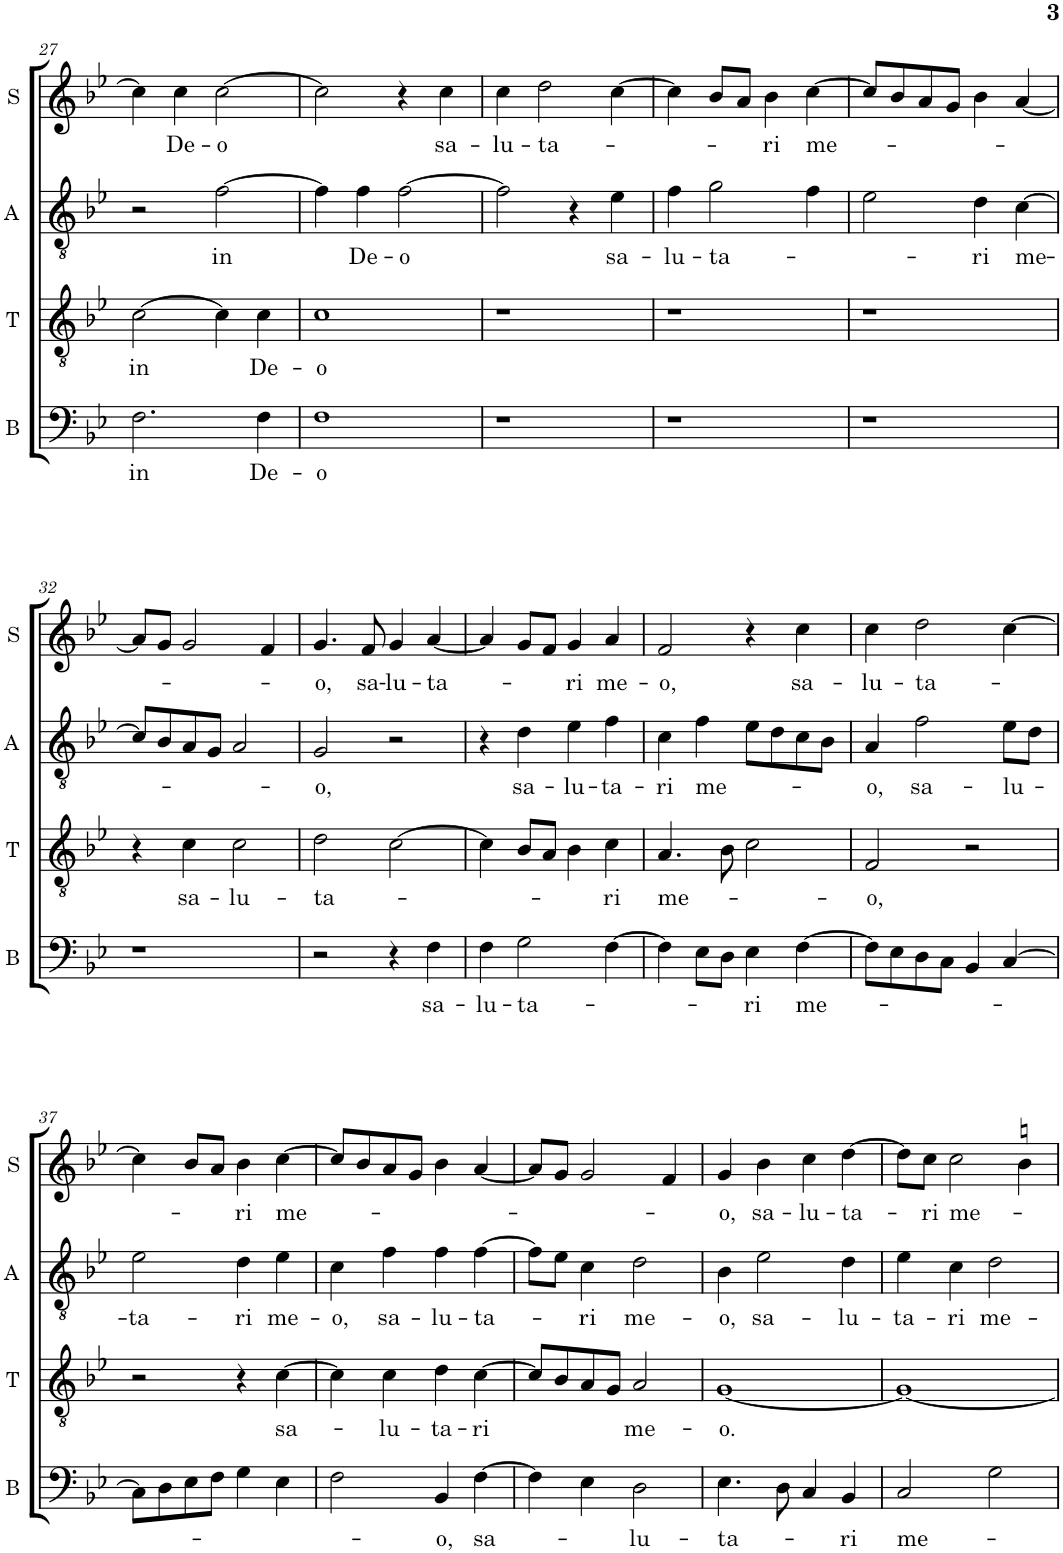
**kern	**text	**kern	**text	**kern	**text	**kern	**text
*part4	*part4	*part3	*part3	*part2	*part2	*part1	*part1
*staff4	*staff4	*staff3	*staff3	*staff2	*staff2	*staff1	*staff1
*I"B	*	*I"T	*	*I"A	*	*I"S	*
*I'B	*	*I'T	*	*I'A	*	*I'S	*
!!LO:PB:g=z
*clefF4	*	*clefGv2	*	*clefGv2	*	*clefG2	*
*k[b-e-]	*	*k[b-e-]	*	*k[b-e-]	*	*k[b-e-]	*
*M2/2	*	*M2/2	*	*M2/2	*	*M2/2	*
*met(c|)	*	*met(c|)	*	*met(c|)	*	*met(c|)	*
=27	=27	=27	=27	=27	=27	=27	=27
!	!LO:LY:b	!	!LO:LY:b	!	!	!	!
2.F\	in	[2c\	in	2r	.	4cc\]	.
!	!	!	!	!	!	!	!LO:LY:b
.	.	.	.	.	.	4cc\	De-
!	!	!	!	!	!LO:LY:b	!	!LO:LY:b
.	.	4c\]	.	[2f\	in	[2cc\	-o
!	!LO:LY:b	!	!LO:LY:b	!	!	!	!
4F\	De-	4c\	De-	.	.	.	.
=28	=28	=28	=28	=28	=28	=28	=28
!	!LO:LY:b	!	!LO:LY:b	!	!	!	!
1F	-o	1c	-o	4f\]	.	2cc\]	.
!	!	!	!	!	!LO:LY:b	!	!
.	.	.	.	4f\	De-	.	.
!	!	!	!	!	!LO:LY:b	!	!
.	.	.	.	[2f\	-o	4r	.
!	!	!	!	!	!	!	!LO:LY:b
.	.	.	.	.	.	4cc\	sa-
=29	=29	=29	=29	=29	=29	=29	=29
!	!	!	!	!	!	!	!LO:LY:b
1r	.	1r	.	2f\]	.	4cc\	-lu-
!	!	!	!	!	!	!	!LO:LY:b
.	.	.	.	.	.	2dd\	-ta-
.	.	.	.	4r	.	.	.
!	!	!	!	!	!LO:LY:b	!	!
.	.	.	.	4e-\	sa-	[4cc\	.
=30	=30	=30	=30	=30	=30	=30	=30
!	!	!	!	!	!LO:LY:b	!	!
1r	.	1r	.	4f\	-lu-	4cc\]	.
!	!	!	!	!	!LO:LY:b	!	!
.	.	.	.	2g\	-ta-	8b-/L	.
.	.	.	.	.	.	8a/J	.
!	!	!	!	!	!	!	!LO:LY:b
.	.	.	.	.	.	4b-\	-ri
!	!	!	!	!	!	!	!LO:LY:b
.	.	.	.	4f\	.	[4cc\	me-
=31	=31	=31	=31	=31	=31	=31	=31
1r	.	1r	.	2e-\	.	8cc/L]	.
.	.	.	.	.	.	8b-/	.
.	.	.	.	.	.	8a/	.
.	.	.	.	.	.	8g/J	.
!	!	!	!	!	!LO:LY:b	!	!
.	.	.	.	4d\	-ri	4b-\	.
!	!	!	!	!	!LO:LY:b	!	!
.	.	.	.	[4c\	me-	[4a/	.
!!LO:LB:g=z
=32	=32	=32	=32	=32	=32	=32	=32
1r	.	4r	.	8c/L]	.	8a/L]	.
.	.	.	.	8B-/	.	8g/J	.
!	!	!	!LO:LY:b	!	!	!	!
.	.	4c\	sa-	8A/	.	2g/	.
.	.	.	.	8G/J	.	.	.
!	!	!	!LO:LY:b	!	!	!	!
.	.	2c\	-lu-	2A/	.	.	.
.	.	.	.	.	.	4f/	.
=33	=33	=33	=33	=33	=33	=33	=33
!	!	!	!LO:LY:b	!	!LO:LY:b	!	!LO:LY:b
2r	.	2d\	-ta-	2G/	-o,	4.g/	-o,
!	!	!	!	!	!	!	!LO:LY:b
.	.	.	.	.	.	8f/	sa-
!	!	!	!	!	!	!	!LO:LY:b
4r	.	[2c\	.	2r	.	4g/	-lu-
!	!LO:LY:b	!	!	!	!	!	!LO:LY:b
4F\	sa-	.	.	.	.	[4a/	-ta-
=34	=34	=34	=34	=34	=34	=34	=34
!	!LO:LY:b	!	!	!	!	!	!
4F\	-lu-	4c\]	.	4r	.	4a/]	.
!	!LO:LY:b	!	!	!	!LO:LY:b	!	!
2G\	-ta-	8B-/L	.	4d\	sa-	8g/L	.
.	.	8A/J	.	.	.	8f/J	.
!	!	!	!	!	!LO:LY:b	!	!LO:LY:b
.	.	4B-\	.	4e-\	-lu-	4g/	-ri
!	!	!	!LO:LY:b	!	!LO:LY:b	!	!LO:LY:b
[4F\	.	4c\	-ri	4f\	-ta-	4a/	me-
=35	=35	=35	=35	=35	=35	=35	=35
!	!	!	!LO:LY:b	!	!LO:LY:b	!	!LO:LY:b
4F\]	.	4.A/	me-	4c\	-ri	2f/	-o,
!	!	!	!	!	!LO:LY:b	!	!
8E-\L	.	.	.	4f\	me-	.	.
8D\J	.	8B-\	.	.	.	.	.
!	!LO:LY:b	!	!	!	!	!	!
4E-\	-ri	2c\	.	8e-\L	.	4r	.
.	.	.	.	8d\	.	.	.
!	!LO:LY:b	!	!	!	!	!	!LO:LY:b
[4F\	me-	.	.	8c\	.	4cc\	sa-
.	.	.	.	8B-\J	.	.	.
=36	=36	=36	=36	=36	=36	=36	=36
!	!	!	!LO:LY:b	!	!LO:LY:b	!	!LO:LY:b
8F\L]	.	2F/	-o,	4A/	-o,	4cc\	-lu-
8E-\	.	.	.	.	.	.	.
!	!	!	!	!	!LO:LY:b	!	!LO:LY:b
8D\	.	.	.	2f\	sa-	2dd\	-ta-
8C\J	.	.	.	.	.	.	.
4BB-/	.	2r	.	.	.	.	.
!	!	!	!	!	!LO:LY:b	!	!
[4C/	.	.	.	8e-\L	lu-	[4cc\	.
.	.	.	.	8d\J	.	.	.
!!LO:LB:g=z
=37	=37	=37	=37	=37	=37	=37	=37
!	!	!	!	!	!LO:LY:b	!	!
8C\L]	.	2r	.	2e-\	-ta-	4cc\]	.
8D\	.	.	.	.	.	.	.
8E-\	.	.	.	.	.	8b-/L	.
8F\J	.	.	.	.	.	8a/J	.
!	!	!	!	!	!LO:LY:b	!	!LO:LY:b
4G\	.	4r	.	4d\	-ri	4b-\	-ri
!	!	!	!LO:LY:b	!	!LO:LY:b	!	!LO:LY:b
4E-\	.	[4c\	sa-	4e-\	me-	[4cc\	me-
=38	=38	=38	=38	=38	=38	=38	=38
!	!	!	!	!	!LO:LY:b	!	!
2F\	.	4c\]	.	4c\	-o,	8cc/L]	.
.	.	.	.	.	.	8b-/	.
!	!	!	!LO:LY:b	!	!LO:LY:b	!	!
.	.	4c\	-lu-	4f\	sa-	8a/	.
.	.	.	.	.	.	8g/J	.
!	!LO:LY:b	!	!LO:LY:b	!	!LO:LY:b	!	!
4BB-/	-o,	4d\	-ta-	4f\	-lu-	4b-\	.
!	!LO:LY:b	!	!LO:LY:b	!	!LO:LY:b	!	!
[4F\	sa-	[4c\	-ri	[4f\	-ta-	[4a/	.
=39	=39	=39	=39	=39	=39	=39	=39
4F\]	.	8c/L]	.	8f\L]	.	8a/L]	.
.	.	8B-/	.	8e-\J	.	8g/J	.
!	!	!	!	!	!LO:LY:b	!	!
4E-\	.	8A/	.	4c\	-ri	2g/	.
.	.	8G/J	.	.	.	.	.
!	!LO:LY:b	!	!LO:LY:b	!	!LO:LY:b	!	!
2D\	-lu-	2A/	me-	2d\	me-	.	.
.	.	.	.	.	.	4f/	.
=40	=40	=40	=40	=40	=40	=40	=40
!	!LO:LY:b	!	!LO:LY:b	!	!LO:LY:b	!	!LO:LY:b
4.E-\	-ta-	[1G	-o.	4B-\	-o,	4g/	-o,
!	!	!	!	!	!LO:LY:b	!	!LO:LY:b
.	.	.	.	2e-\	sa-	4b-\	sa-
8D\	.	.	.	.	.	.	.
!	!	!	!	!	!	!	!LO:LY:b
4C/	.	.	.	.	.	4cc\	-lu-
!	!LO:LY:b	!	!	!	!LO:LY:b	!	!LO:LY:b
4BB-/	-ri	.	.	4d\	-lu-	[4dd\	-ta-
=41	=41	=41	=41	=41	=41	=41	=41
!	!LO:LY:b	!	!	!	!LO:LY:b	!	!
2C/	me-	1G_	.	4e-\	-ta-	8dd\L]	.
!	!	!	!	!	!	!	!LO:LY:b
.	.	.	.	.	.	8cc\J	-ri
!	!	!	!	!	!LO:LY:b	!	!LO:LY:b
.	.	.	.	4c\	-ri	2cc\	me-
!	!	!	!	!	!LO:LY:b	!	!
2G\	.	.	.	2d\	me-	.	.
.	.	.	.	.	.	4bn\	.
=	=	=	=	=	=	=	=
*-	*-	*-	*-	*-	*-	*-	*-
